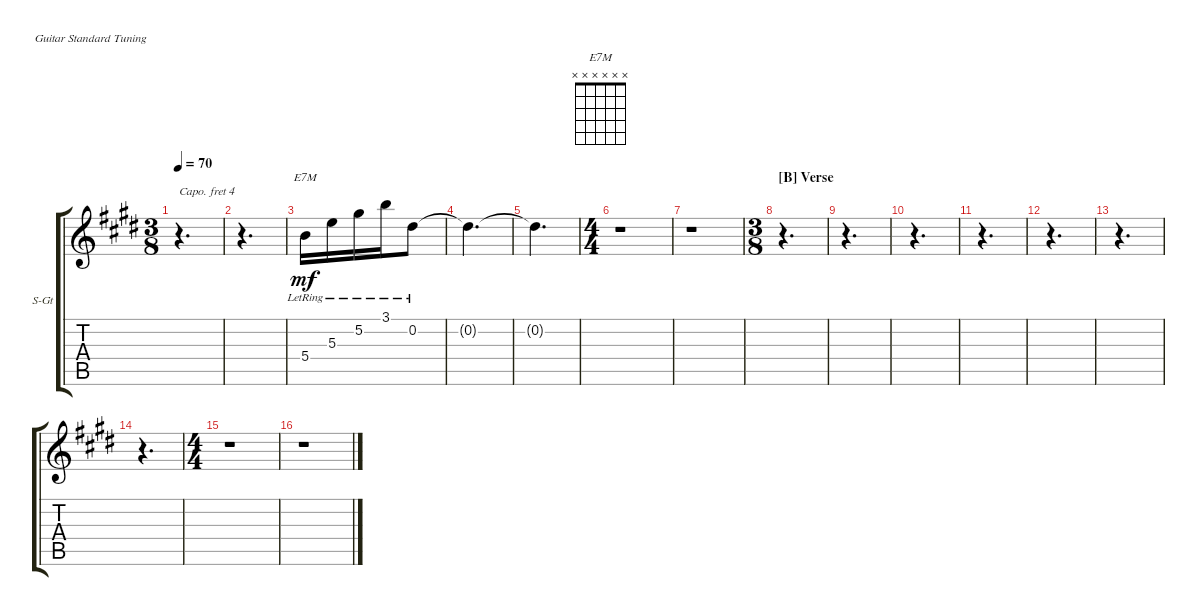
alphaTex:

\defaultSystemsLayout 4
\bracketExtendMode groupsimilarinstruments
\firstSystemTrackNameOrientation horizontal
\otherSystemsTrackNameOrientation horizontal
\track ("Steel Guitar" "S-Gt") {instrument acousticguitarsteel}
\staff {score tabs}
\capo 4
\tuning (E4 B3 G3 D3 A2 E2)
\chord ("E7M" x x x x x x)
\ts (3 8)
\tempo 70
\clef g2
\ks e
r.4{d dy mf} |
r.4{d} |
5.4{lr}.16{ch "E7M"} 5.3{lr}.16 5.2{lr}.16 3.1{lr}.16 0.2{lr}.8 |
0.2{t}.4{d} |
0.2{t}.4{d} |
\ts (4 4)
r.1 |
r.1 |
\ts (3 8)
\section ("B" "Verse")
r.4{d} |
r.4{d} |
r.4{d} |
r.4{d} |
r.4{d} |
r.4{d} |
r.4{d} |
\ts (4 4)
r.1 |
r.1
